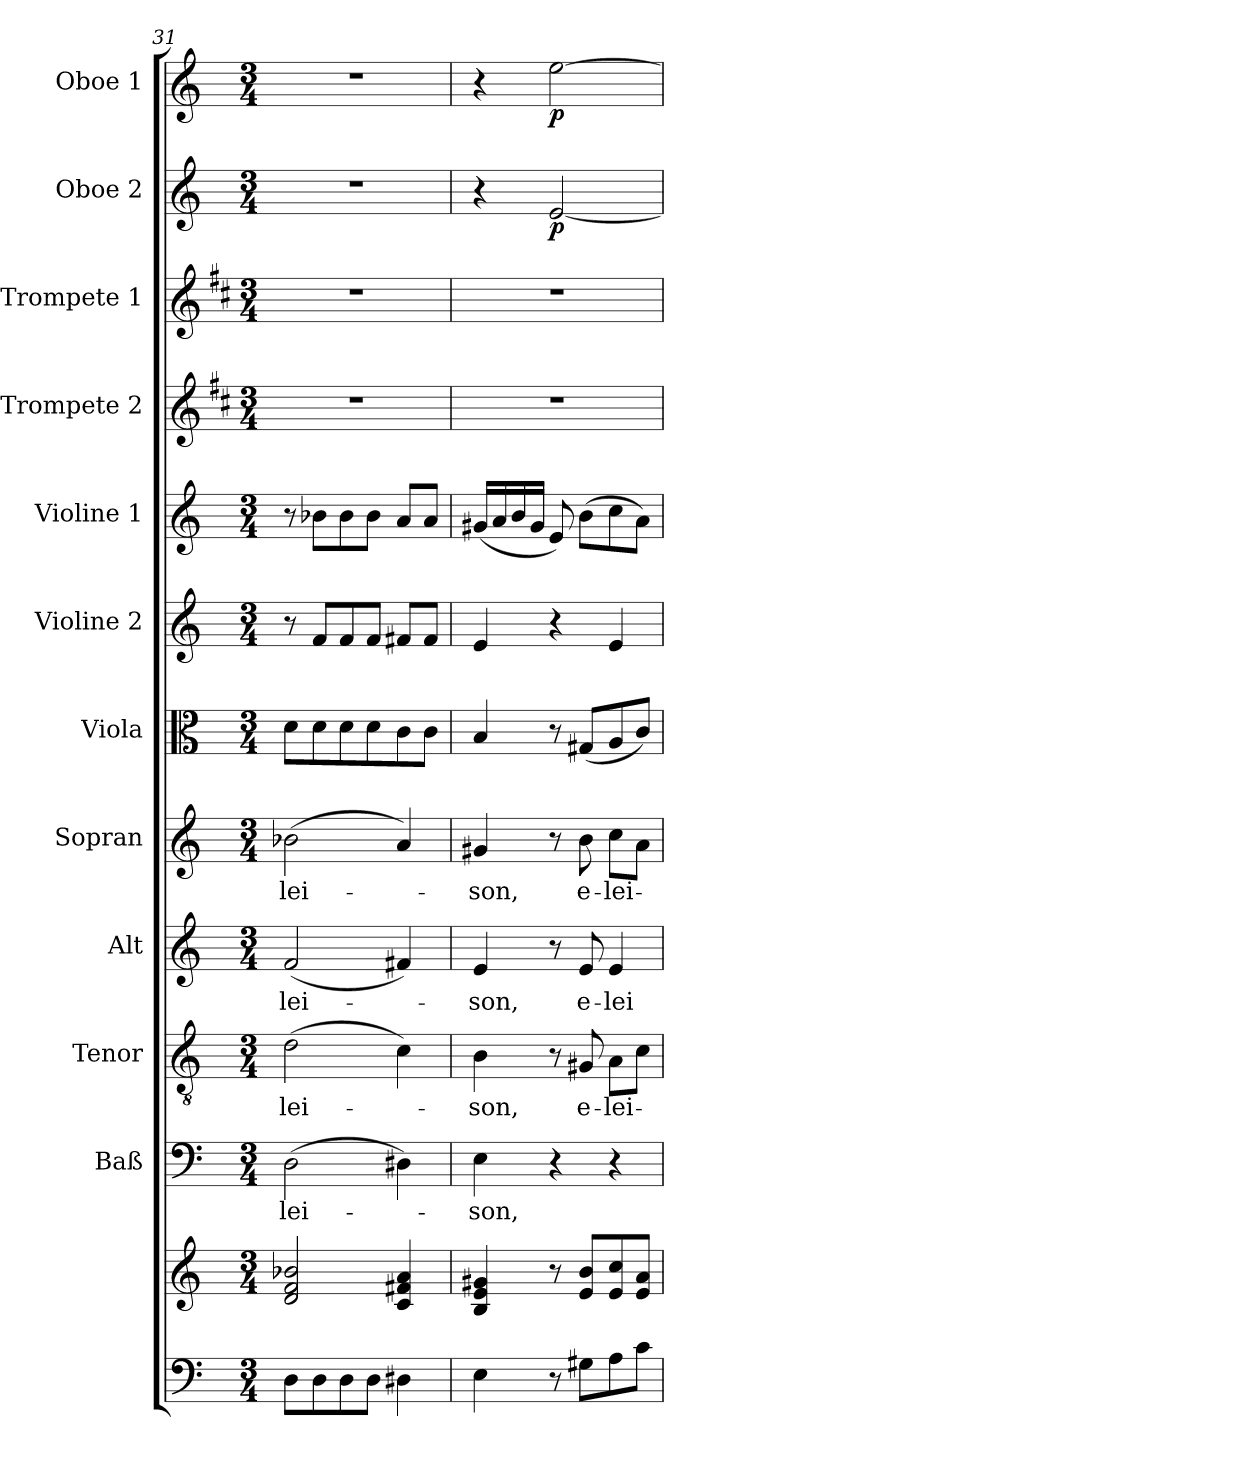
**kern	**kern	**kern	**text	**kern	**text	**kern	**text	**kern	**text	**kern	**kern	**kern	**kern	**kern	**kern	**dynam	**kern	**dynam
*part12	*part12	*part11	*part11	*part10	*part10	*part9	*part9	*part8	*part8	*part7	*part6	*part5	*part4	*part3	*part2	*part2	*part1	*part1
*staff13	*staff12	*staff11	*staff11	*staff10	*staff10	*staff9	*staff9	*staff8	*staff8	*staff7	*staff6	*staff5	*staff4	*staff3	*staff2	*staff2	*staff1	*staff1
*	*	*I"Baß	*	*I"Tenor	*	*I"Alt	*	*I"Sopran	*	*I"Viola	*I"Violine 2	*I"Violine 1	*I"Trompete 2	*I"Trompete 1	*I"Oboe 2	*	*I"Oboe 1	*
*	*	*I'Baß	*	*I'Ten	*	*I'Alt	*	*I'Sop	*	*I'Vla.	*I'Vln. 2	*I'Vln. 1	*I'Trp. 2	*I'Trp. 1	*I'Ob. 2	*	*I'Ob. 1	*
!!LO:PB:g=z
*clefF4	*clefG2	*clefF4	*	*clefGv2	*	*clefG2	*	*clefG2	*	*clefC3	*clefG2	*clefG2	*clefG2	*clefG2	*clefG2	*	*clefG2	*
*	*	*	*	*	*	*	*	*	*	*	*	*	*ITrd1c2	*ITrd1c2	*	*	*	*
*k[]	*k[]	*k[]	*	*k[]	*	*k[]	*	*k[]	*	*k[]	*k[]	*k[]	*k[]	*k[]	*k[]	*	*k[]	*
*C:	*C:	*C:	*	*C:	*	*C:	*	*C:	*	*C:	*C:	*C:	*C:	*C:	*C:	*	*C:	*
*M3/4	*M3/4	*M3/4	*	*M3/4	*	*M3/4	*	*M3/4	*	*M3/4	*M3/4	*M3/4	*M3/4	*M3/4	*M3/4	*	*M3/4	*
=31	=31	=31	=31	=31	=31	=31	=31	=31	=31	=31	=31	=31	=31	=31	=31	=31	=31	=31
!	!	!	!LO:LY:b	!	!LO:LY:b	!	!LO:LY:b	!	!LO:LY:b	!	!	!	!	!	!	!	!	!
8D\L	2d/ 2f/ 2b-X/	(>2D\	-lei-	(>2d\	-lei-	(<2f/	-lei-	(>2b-X\	-lei-	8d\L	8r	8r	2.r	2.r	2.r	.	2.r	.
8D\	.	.	.	.	.	.	.	.	.	8d\	8f/L	8b-X\L	.	.	.	.	.	.
8D\	.	.	.	.	.	.	.	.	.	8d\	8f/	8b-\	.	.	.	.	.	.
8D\J	.	.	.	.	.	.	.	.	.	8d\	8f/J	8b-\J	.	.	.	.	.	.
4D#X\	4c/ 4f#X/ 4a/	4D#X\)	.	4c\)	.	4f#X/)	.	4a/)	.	8c\	8f#X/L	8a/L	.	.	.	.	.	.
.	.	.	.	.	.	.	.	.	.	8c\J	8f#/J	8a/J	.	.	.	.	.	.
=32	=32	=32	=32	=32	=32	=32	=32	=32	=32	=32	=32	=32	=32	=32	=32	=32	=32	=32
!	!	!	!LO:LY:b	!	!LO:LY:b	!	!LO:LY:b	!	!LO:LY:b	!	!	!	!	!	!	!	!	!
4E\	4B/ 4e/ 4g#X/	4E\	-son,	4B\	-son,	4e/	-son,	4g#X/	-son,	4B/	4e/	(<16g#X/LL	2.r	2.r	4r	.	4r	.
.	.	.	.	.	.	.	.	.	.	.	.	16a/	.	.	.	.	.	.
.	.	.	.	.	.	.	.	.	.	.	.	16b/	.	.	.	.	.	.
.	.	.	.	.	.	.	.	.	.	.	.	16g#/JJ	.	.	.	.	.	.
!	!	!	!	!	!	!	!	!	!	!	!	!	!	!	!	!LO:DY:b	!	!LO:DY:b
8r	8r	4r	.	8r	.	8r	.	8r	.	8r	4r	8e/)	.	.	[2e/	p	[2ee\	p
!	!	!	!	!	!LO:LY:b	!	!LO:LY:b	!	!LO:LY:b	!	!	!	!	!	!	!	!	!
8G#X\L	8e/ 8b/L	.	.	8G#X/	e-	8e/	e-	8b\	e-	(<8G#X/L	.	(>8b\L	.	.	.	.	.	.
!	!	!	!	!	!LO:LY:b	!	!LO:LY:b	!	!LO:LY:b	!	!	!	!	!	!	!	!	!
8A\	8e/ 8cc/	4r	.	8A\L	-lei-	4e/	-lei-	8cc\L	-lei-	8A/	4e/	8cc\	.	.	.	.	.	.
8c\J	8e/ 8a/J	.	.	8c\J	.	.	.	8a\J	.	8c/J)	.	8a\J)	.	.	.	.	.	.
=	=	=	=	=	=	=	=	=	=	=	=	=	=	=	=	=	=	=
*-	*-	*-	*-	*-	*-	*-	*-	*-	*-	*-	*-	*-	*-	*-	*-	*-	*-	*-
